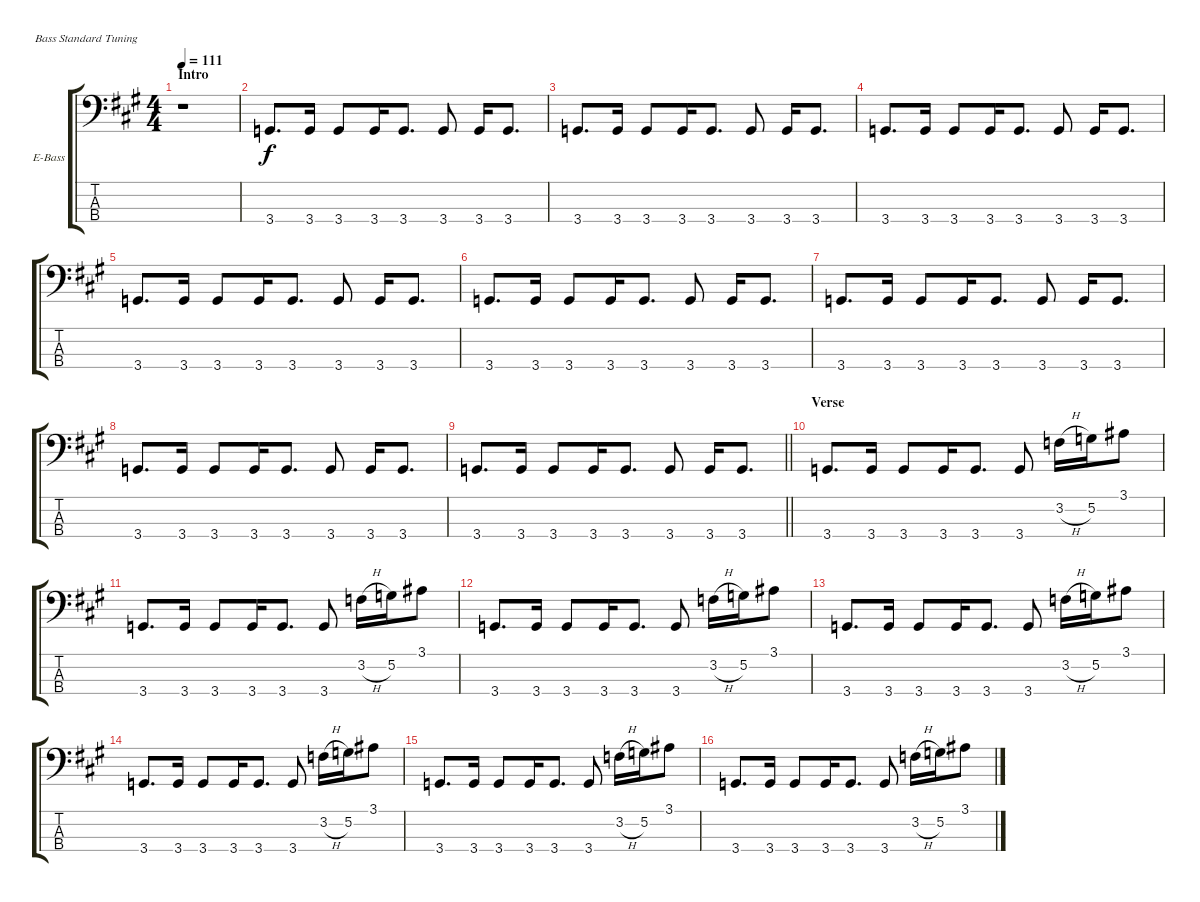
\bracketExtendMode groupsimilarinstruments
\firstSystemTrackNameOrientation horizontal
\otherSystemsTrackNameOrientation horizontal
\track ("Bass" "E-Bass") {instrument electricbasspick}
\staff {score tabs}
\tuning (G2 D2 A1 E1)
\ts (4 4)
\beaming (8 2 2 2 2)
\section ("" "Intro")
\tempo 111
\clef f4
\ks a
r.1{dy f instrument electricbasspick} |
3.4.8{d} 3.4.16 3.4.8 3.4.16 3.4.8{d} 3.4.8 3.4.16 3.4.8{d} |
3.4.8{d} 3.4.16 3.4.8 3.4.16 3.4.8{d} 3.4.8 3.4.16 3.4.8{d} |
3.4.8{d} 3.4.16 3.4.8 3.4.16 3.4.8{d} 3.4.8 3.4.16 3.4.8{d} |
3.4.8{d} 3.4.16 3.4.8 3.4.16 3.4.8{d} 3.4.8 3.4.16 3.4.8{d} |
3.4.8{d} 3.4.16 3.4.8 3.4.16 3.4.8{d} 3.4.8 3.4.16 3.4.8{d} |
3.4.8{d} 3.4.16 3.4.8 3.4.16 3.4.8{d} 3.4.8 3.4.16 3.4.8{d} |
3.4.8{d} 3.4.16 3.4.8 3.4.16 3.4.8{d} 3.4.8 3.4.16 3.4.8{d} |
\barLineRight lightlight
3.4.8{d} 3.4.16 3.4.8 3.4.16 3.4.8{d} 3.4.8 3.4.16 3.4.8{d} |
\section ("" "Verse")
3.4.8{d} 3.4.16 3.4.8 3.4.16 3.4.8{d} 3.4.8 3.2{h}.16 5.2.16 3.1.8 |
3.4.8{d} 3.4.16 3.4.8 3.4.16 3.4.8{d} 3.4.8 3.2{h}.16 5.2.16 3.1.8 |
3.4.8{d} 3.4.16 3.4.8 3.4.16 3.4.8{d} 3.4.8 3.2{h}.16 5.2.16 3.1.8 |
3.4.8{d} 3.4.16 3.4.8 3.4.16 3.4.8{d} 3.4.8 3.2{h}.16 5.2.16 3.1.8 |
3.4.8{d} 3.4.16 3.4.8 3.4.16 3.4.8{d} 3.4.8 3.2{h}.16 5.2.16 3.1.8 |
3.4.8{d} 3.4.16 3.4.8 3.4.16 3.4.8{d} 3.4.8 3.2{h}.16 5.2.16 3.1.8 |
3.4.8{d} 3.4.16 3.4.8 3.4.16 3.4.8{d} 3.4.8 3.2{h}.16 5.2.16 3.1.8
